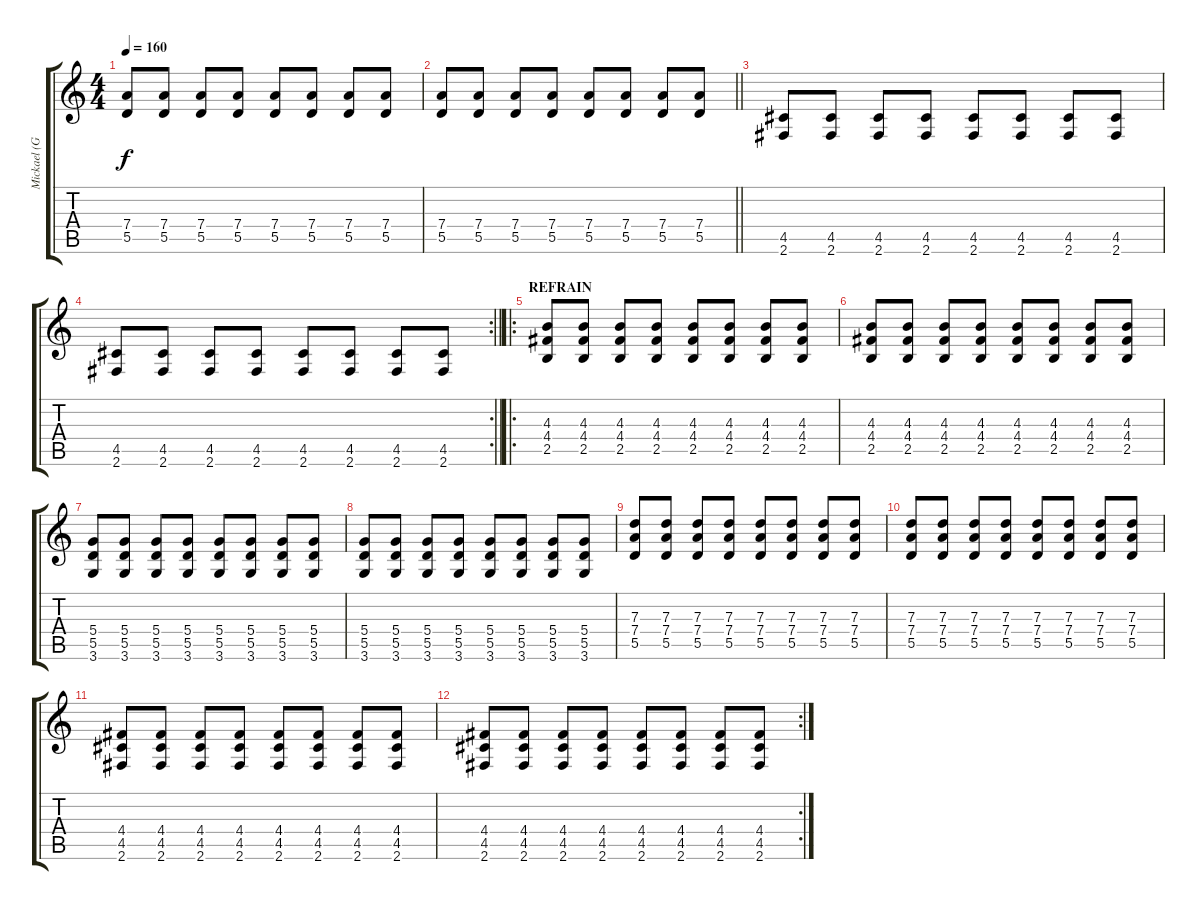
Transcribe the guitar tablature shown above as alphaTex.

\track ("Mickael (Guitare_02)" "Mickael (G") {instrument distortionguitar}
\staff {score tabs}
\tuning (E4 B3 G3 D3 A2 E2) {hide}
\ts (4 4)
\tempo 160
\clef g2
\ks c
(7.4 5.5).8{dy f} (7.4 5.5).8 (7.4 5.5).8 (7.4 5.5).8 (7.4 5.5).8 (7.4 5.5).8 (7.4 5.5).8 (7.4 5.5).8 |
\barLineRight lightlight
(7.4 5.5).8 (7.4 5.5).8 (7.4 5.5).8 (7.4 5.5).8 (7.4 5.5).8 (7.4 5.5).8 (7.4 5.5).8 (7.4 5.5).8 |
\section ("" "")
(4.5 2.6).8 (4.5 2.6).8 (4.5 2.6).8 (4.5 2.6).8 (4.5 2.6).8 (4.5 2.6).8 (4.5 2.6).8 (4.5 2.6).8 |
\rc 2
\barLineRight lightlight
(4.5 2.6).8 (4.5 2.6).8 (4.5 2.6).8 (4.5 2.6).8 (4.5 2.6).8 (4.5 2.6).8 (4.5 2.6).8 (4.5 2.6).8 |
\ro
\section ("" "REFRAIN")
(4.3 4.4 2.5).8 (4.3 4.4 2.5).8 (4.3 4.4 2.5).8 (4.3 4.4 2.5).8 (4.3 4.4 2.5).8 (4.3 4.4 2.5).8 (4.3 4.4 2.5).8 (4.3 4.4 2.5).8 |
(4.3 4.4 2.5).8 (4.3 4.4 2.5).8 (4.3 4.4 2.5).8 (4.3 4.4 2.5).8 (4.3 4.4 2.5).8 (4.3 4.4 2.5).8 (4.3 4.4 2.5).8 (4.3 4.4 2.5).8 |
(5.4 5.5 3.6).8 (5.4 5.5 3.6).8 (5.4 5.5 3.6).8 (5.4 5.5 3.6).8 (5.4 5.5 3.6).8 (5.4 5.5 3.6).8 (5.4 5.5 3.6).8 (5.4 5.5 3.6).8 |
(5.4 5.5 3.6).8 (5.4 5.5 3.6).8 (5.4 5.5 3.6).8 (5.4 5.5 3.6).8 (5.4 5.5 3.6).8 (5.4 5.5 3.6).8 (5.4 5.5 3.6).8 (5.4 5.5 3.6).8 |
(7.3 7.4 5.5).8 (7.3 7.4 5.5).8 (7.3 7.4 5.5).8 (7.3 7.4 5.5).8 (7.3 7.4 5.5).8 (7.3 7.4 5.5).8 (7.3 7.4 5.5).8 (7.3 7.4 5.5).8 |
(7.3 7.4 5.5).8 (7.3 7.4 5.5).8 (7.3 7.4 5.5).8 (7.3 7.4 5.5).8 (7.3 7.4 5.5).8 (7.3 7.4 5.5).8 (7.3 7.4 5.5).8 (7.3 7.4 5.5).8 |
(4.4 4.5 2.6).8 (4.4 4.5 2.6).8 (4.4 4.5 2.6).8 (4.4 4.5 2.6).8 (4.4 4.5 2.6).8 (4.4 4.5 2.6).8 (4.4 4.5 2.6).8 (4.4 4.5 2.6).8 |
\rc 2
(4.4 4.5 2.6).8 (4.4 4.5 2.6).8 (4.4 4.5 2.6).8 (4.4 4.5 2.6).8 (4.4 4.5 2.6).8 (4.4 4.5 2.6).8 (4.4 4.5 2.6).8 (4.4 4.5 2.6).8
